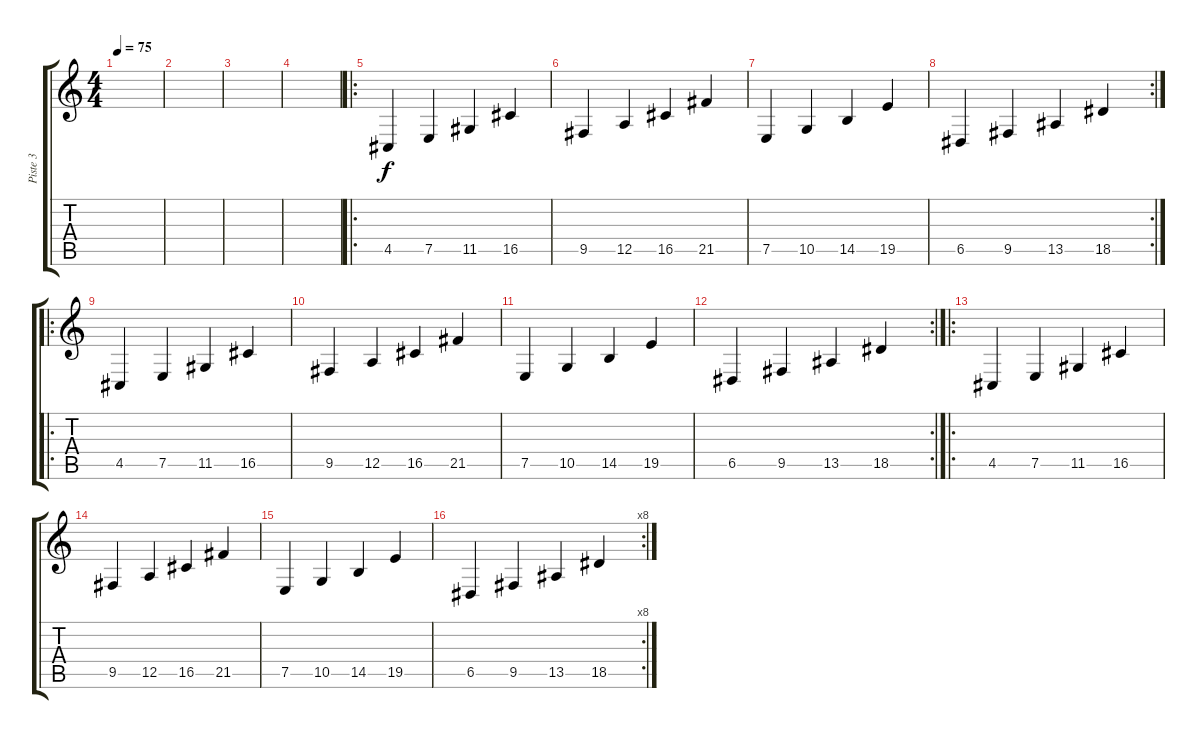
\track ("Piste 3" "Piste 3") {instrument glockenspiel}
\staff {score tabs}
\tuning (E4 B3 G3 D3 A2 E2) {hide}
\ts (4 4)
\tempo 75
\clef g2
\ks c
|
|
|
|
\ro
4.5.4 7.5.4 11.5.4 16.5.4 |
9.5.4 12.5.4 16.5.4 21.5.4 |
7.5.4 10.5.4 14.5.4 19.5.4 |
\rc 2
6.5.4 9.5.4 13.5.4 18.5.4 |
\ro
4.5.4 7.5.4 11.5.4 16.5.4 |
9.5.4 12.5.4 16.5.4 21.5.4 |
7.5.4 10.5.4 14.5.4 19.5.4 |
\rc 2
6.5.4 9.5.4 13.5.4 18.5.4 |
\ro
4.5.4 7.5.4 11.5.4 16.5.4 |
9.5.4 12.5.4 16.5.4 21.5.4 |
7.5.4 10.5.4 14.5.4 19.5.4 |
\rc 8
6.5.4 9.5.4 13.5.4 18.5.4
